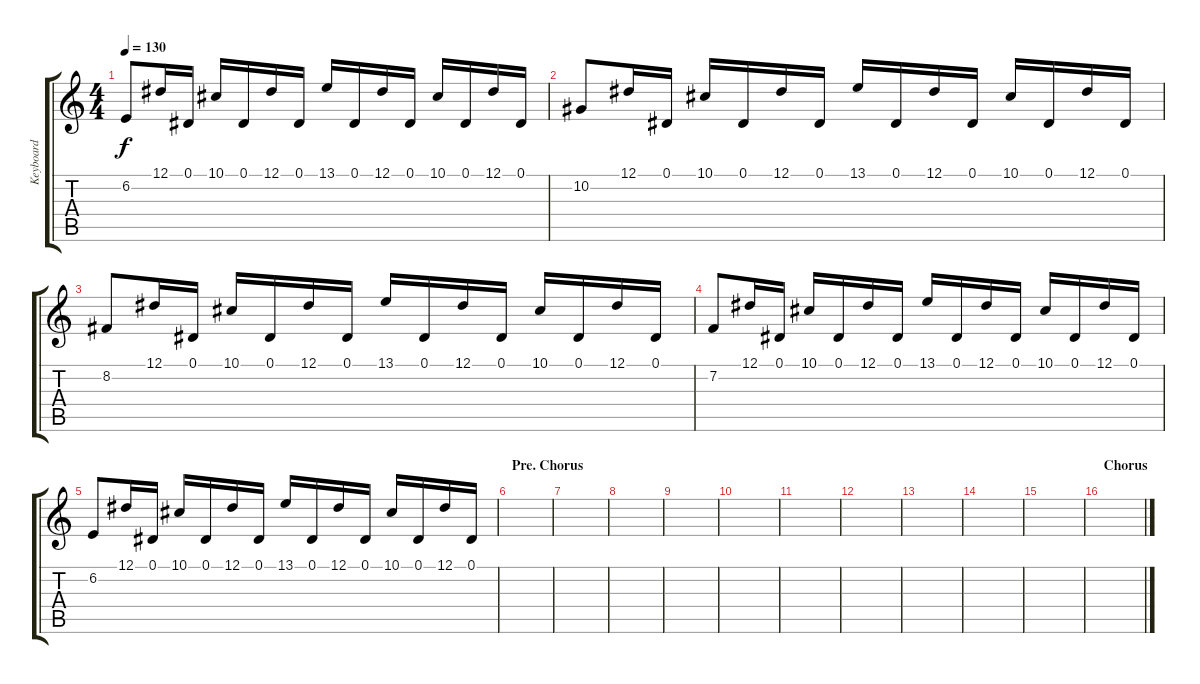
\track ("Keyboard" "Keyboard") {instrument celesta}
\staff {score tabs}
\tuning (Eb4 Bb3 Gb3 Db3 Ab2 Eb2) {hide}
\ts (4 4)
\tempo 130
\clef g2
\ks c
6.2.8{dy f} 12.1.16 0.1.16 10.1.16 0.1.16 12.1.16 0.1.16 13.1.16 0.1.16 12.1.16 0.1.16 10.1.16 0.1.16 12.1.16 0.1.16 |
10.2.8 12.1.16 0.1.16 10.1.16 0.1.16 12.1.16 0.1.16 13.1.16 0.1.16 12.1.16 0.1.16 10.1.16 0.1.16 12.1.16 0.1.16 |
8.2.8 12.1.16 0.1.16 10.1.16 0.1.16 12.1.16 0.1.16 13.1.16 0.1.16 12.1.16 0.1.16 10.1.16 0.1.16 12.1.16 0.1.16 |
7.2.8 12.1.16 0.1.16 10.1.16 0.1.16 12.1.16 0.1.16 13.1.16 0.1.16 12.1.16 0.1.16 10.1.16 0.1.16 12.1.16 0.1.16 |
6.2.8 12.1.16 0.1.16 10.1.16 0.1.16 12.1.16 0.1.16 13.1.16 0.1.16 12.1.16 0.1.16 10.1.16 0.1.16 12.1.16 0.1.16 |
\section ("" "Pre. Chorus")
|
|
|
|
|
|
|
|
|
|
\section ("" "Chorus")
